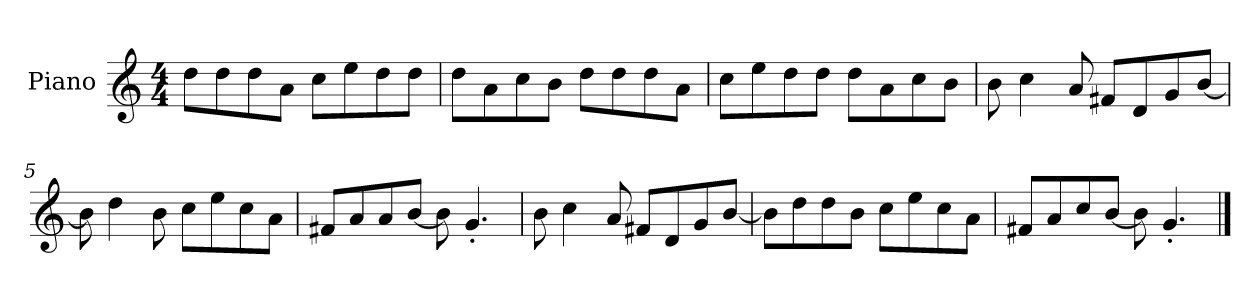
**kern
*part1
*staff1
*I"Piano
*I'P-no
*clefG2
*k[]
*M4/4
*MM90
=1
8dd\L
8dd\
8dd\
8a\J
8cc\L
8ee\
8dd\
8dd\J
=2
8dd\L
8a\
8cc\
8b\J
8dd\L
8dd\
8dd\
8a\J
=3
8cc\L
8ee\
8dd\
8dd\J
8dd\L
8a\
8cc\
8b\J
=4
8b\
4cc\
8a/
8f#X/L
8d/
8g/
[8b/J
=5
8b\]
4dd\
8b\
8cc\L
8ee\
8cc\
8a\J
!!LO:LB:g=z
=6
8f#X/L
8a/
8a/
[8b/J
8b\]
4.g'/
=7
8b\
4cc\
8a/
8f#X/L
8d/
8g/
[8b/J
=8
8b\L]
8dd\
8dd\
8b\J
8cc\L
8ee\
8cc\
8a\J
=9
8f#X/L
8a/
8cc/
[8b/J
8b\]
4.g'/
==
*-
